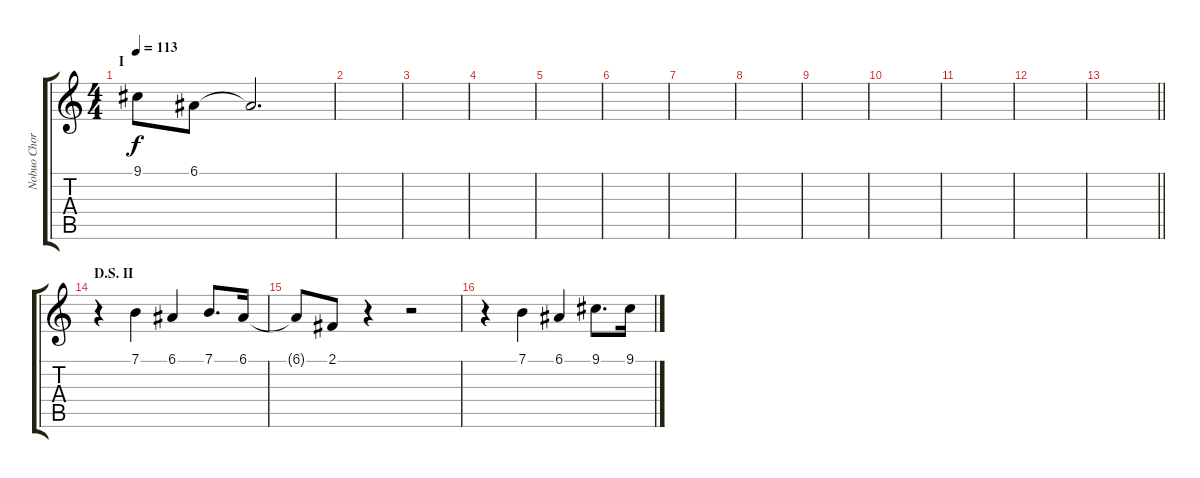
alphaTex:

\track ("Nobuo Chorus" "Nobuo Chor") {instrument altosax}
\staff {score tabs}
\tuning (E4 B3 G3 D3 A2 E2) {hide}
\ts (4 4)
\section ("" "I")
\tempo 113
\clef g2
\ks c
9.1{t}.8{dy f} 6.1.8 6.1{t}.2{d} |
|
|
|
|
|
|
|
|
|
|
|
\barLineRight lightlight
|
\section ("" "D.S. II")
r.4 7.1.4 6.1.4 7.1.8{d} 6.1.16 |
6.1{t}.8 2.1.8 r.4 r.2 |
r.4 7.1.4 6.1.4 9.1.8{d} 9.1.16
